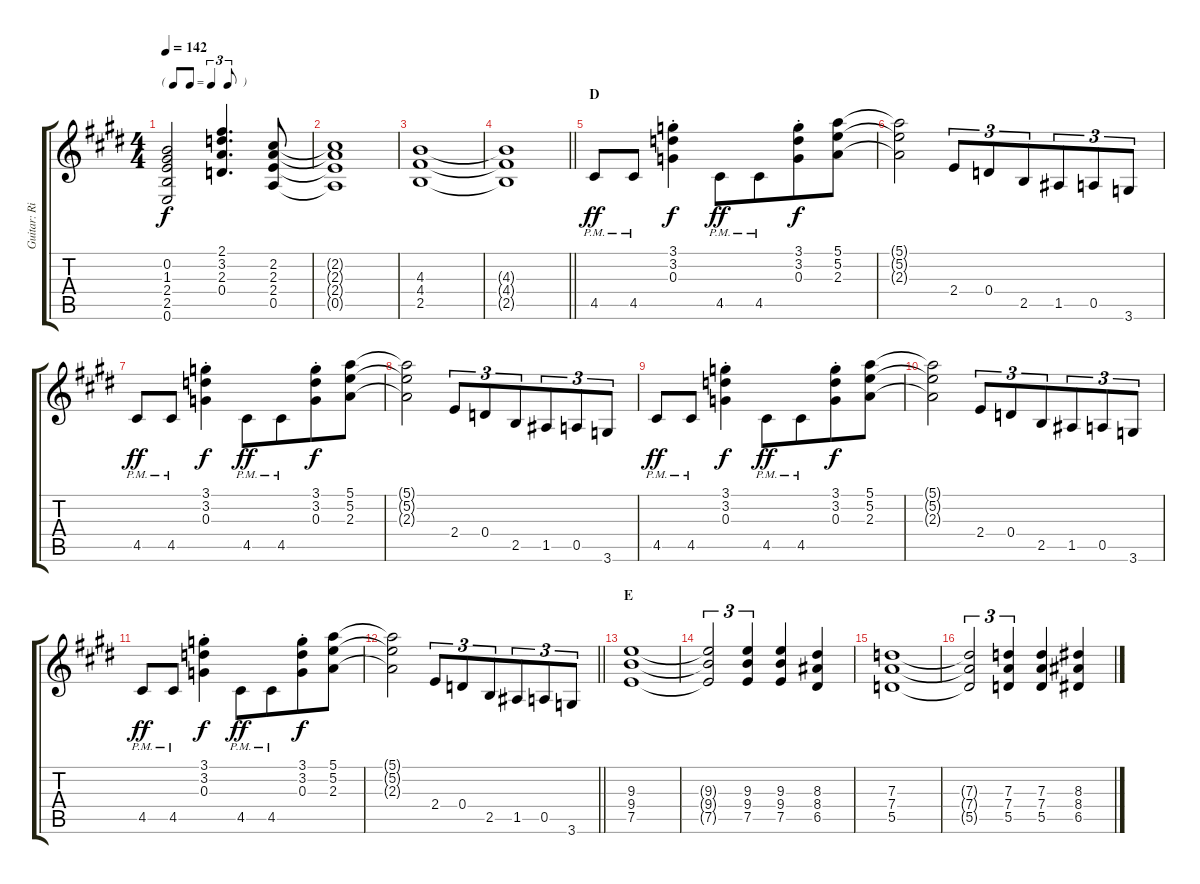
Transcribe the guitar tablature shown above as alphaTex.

\track ("Guitar: Rik" "Guitar: Ri") {instrument distortionguitar}
\staff {score tabs}
\tuning (E4 B3 G3 D3 A2 E2) {hide}
\ts (4 4)
\tf triplet8th
\tempo 142
\clef g2
\ks e
(0.2 1.3 2.4 2.5 0.6).2{dy f} (2.1 3.2 2.3 0.4).4{d} (2.2 2.3 2.4 0.5).8 |
(2.2{t} 2.3{t} 2.4{t} 0.5{t}).1 |
(4.3 4.4 2.5).1 |
\barLineRight lightlight
(4.3{t} 4.4{t} 2.5{t}).1 |
\section ("" "D")
4.5{pm}.8{dy ff} 4.5{pm}.8 (3.1 3.2 0.3{st}).4{dy f} 4.5{pm}.8{dy ff} 4.5{pm}.8{beam merge} (3.1 3.2 0.3{st}).8{dy f} (5.1 5.2 2.3).8 |
(5.1{t} 5.2{t} 2.3{t}).2 2.4.8{tu (3 2)} 0.4.8{tu (3 2)} 2.5.8{tu (3 2) beam merge} 1.5.8{tu (3 2)} 0.5.8{tu (3 2)} 3.6.8{tu (3 2)} |
4.5{pm}.8{dy ff} 4.5{pm}.8 (3.1 3.2 0.3{st}).4{dy f} 4.5{pm}.8{dy ff} 4.5{pm}.8{beam merge} (3.1 3.2 0.3{st}).8{dy f} (5.1 5.2 2.3).8 |
(5.1{t} 5.2{t} 2.3{t}).2 2.4.8{tu (3 2)} 0.4.8{tu (3 2)} 2.5.8{tu (3 2) beam merge} 1.5.8{tu (3 2)} 0.5.8{tu (3 2)} 3.6.8{tu (3 2)} |
4.5{pm}.8{dy ff} 4.5{pm}.8 (3.1 3.2 0.3{st}).4{dy f} 4.5{pm}.8{dy ff} 4.5{pm}.8{beam merge} (3.1 3.2 0.3{st}).8{dy f} (5.1 5.2 2.3).8 |
(5.1{t} 5.2{t} 2.3{t}).2 2.4.8{tu (3 2)} 0.4.8{tu (3 2)} 2.5.8{tu (3 2) beam merge} 1.5.8{tu (3 2)} 0.5.8{tu (3 2)} 3.6.8{tu (3 2)} |
4.5{pm}.8{dy ff} 4.5{pm}.8 (3.1 3.2 0.3{st}).4{dy f} 4.5{pm}.8{dy ff} 4.5{pm}.8{beam merge} (3.1 3.2 0.3{st}).8{dy f} (5.1 5.2 2.3).8 |
\barLineRight lightlight
(5.1{t} 5.2{t} 2.3{t}).2 2.4.8{tu (3 2)} 0.4.8{tu (3 2)} 2.5.8{tu (3 2) beam merge} 1.5.8{tu (3 2)} 0.5.8{tu (3 2)} 3.6.8{tu (3 2)} |
\section ("" "E")
(9.3 9.4 7.5).1 |
(9.3{t} 9.4{t} 7.5{t}).2{tu (3 2)} (9.3 9.4 7.5).4{tu (3 2)} (9.3 9.4 7.5).4 (8.3 8.4 6.5).4 |
(7.3 7.4 5.5).1 |
(7.3{t} 7.4{t} 5.5{t}).2{tu (3 2)} (7.3 7.4 5.5).4{tu (3 2)} (7.3 7.4 5.5).4 (8.3 8.4 6.5).4
